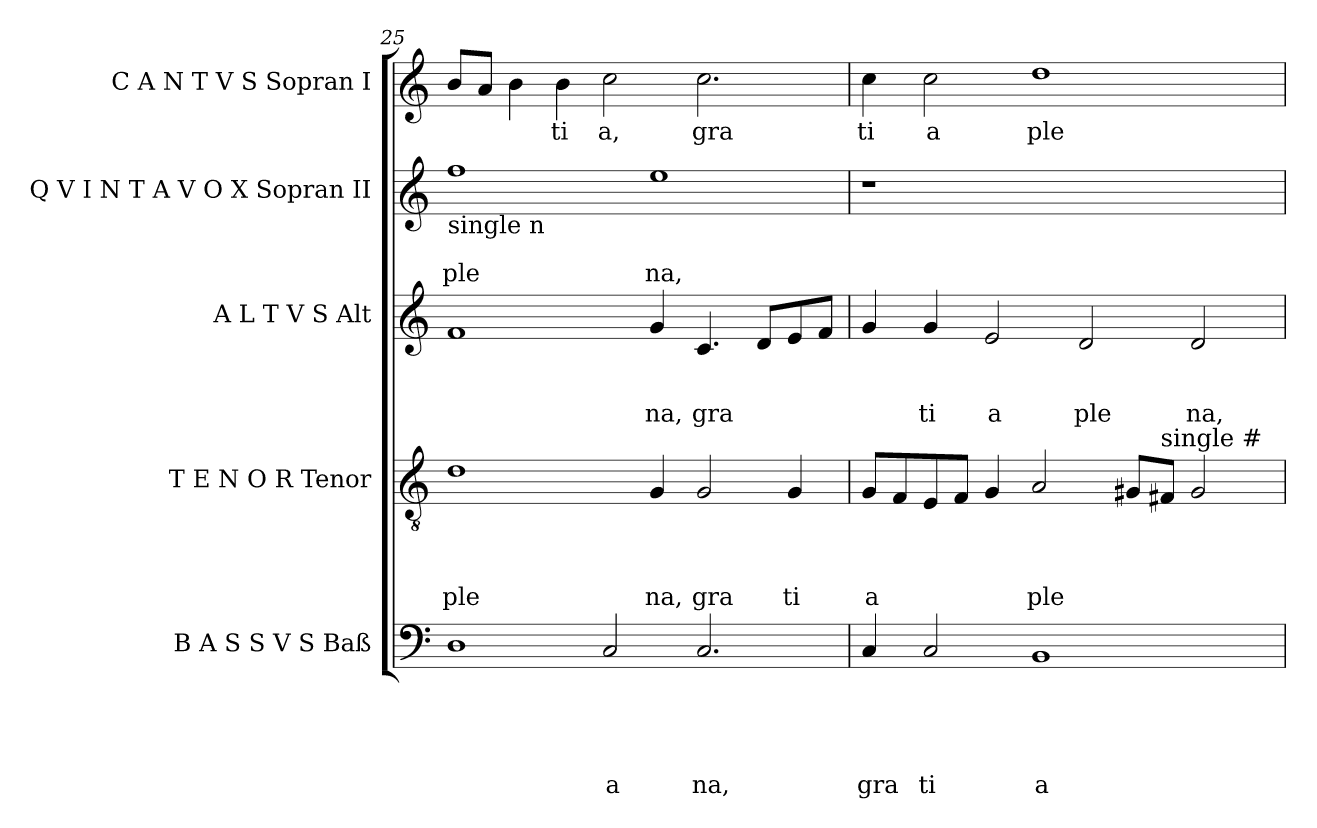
**kern	**text	**text	**text	**text	**text	**kern	**text	**text	**text	**text	**kern	**text	**text	**text	**kern	**text	**text	**kern	**text
*part5	*part5	*part5	*part5	*part5	*part5	*part4	*part4	*part4	*part4	*part4	*part3	*part3	*part3	*part3	*part2	*part2	*part2	*part1	*part1
*staff5	*staff5	*staff5	*staff5	*staff5	*staff5	*staff4	*staff4	*staff4	*staff4	*staff4	*staff3	*staff3	*staff3	*staff3	*staff2	*staff2	*staff2	*staff1	*staff1
*I"B A S S V S Baß	*	*	*	*	*	*I"T E N O R Tenor	*	*	*	*	*I"A L T V S Alt	*	*	*	*I"Q V I N T A V O X Sopran II	*	*	*I"C A N T V S Sopran I	*
*clefF4	*	*	*	*	*	*clefGv2	*	*	*	*	*clefG2	*	*	*	*clefG2	*	*	*clefG2	*
*k[]	*	*	*	*	*	*k[]	*	*	*	*	*k[]	*	*	*	*k[]	*	*	*k[]	*
*C:	*	*	*	*	*	*C:	*	*	*	*	*C:	*	*	*	*C:	*	*	*C:	*
=25	=25	=25	=25	=25	=25	=25	=25	=25	=25	=25	=25	=25	=25	=25	=25	=25	=25	=25	=25
*^	*	*	*	*	*	*	*	*	*	*	*	*	*	*	*	*	*	*	*
!	!	!	!	!	!	!	!	!	!	!	!	!	!	!	!	!LO:TX:b:t=single n	!	!	!	!
!	!	!	!	!	!	!	!	!	!	!	!LO:LY:b	!	!	!	!	!	!	!LO:LY:b	!	!
1D	2.ryy	.	.	.	.	.	1d	.	.	.	ple	1f	.	.	.	1ff	.	ple	8b/L	.
.	.	.	.	.	.	.	.	.	.	.	.	.	.	.	.	.	.	.	8a/J	.
.	.	.	.	.	.	.	.	.	.	.	.	.	.	.	.	.	.	.	4b\	.
!	!	!	!	!	!	!	!	!	!	!	!	!	!	!	!	!	!	!	!	!LO:LY:b
.	.	.	.	.	.	.	.	.	.	.	.	.	.	.	.	.	.	.	4b\	ti
!	!	!	!	!	!	!LO:LY:b	!	!	!	!	!	!	!	!	!	!	!	!	!	!LO:LY:b
.	2C/	.	.	.	.	a	.	.	.	.	.	.	.	.	.	.	.	.	2cc\	a,
!	!	!	!	!	!	!	!	!	!	!	!LO:LY:b	!	!	!	!LO:LY:b	!	!	!LO:LY:b	!	!
1ryy	.	.	.	.	.	.	4G/	.	.	.	na,	4g/	.	.	na,	1ee	.	na,	.	.
!	!	!	!	!	!	!LO:LY:b	!	!	!	!	!LO:LY:b	!	!	!	!LO:LY:b	!	!	!	!	!LO:LY:b
.	2.C/	.	.	.	.	na,	2G/	.	.	.	gra	4.c/	.	.	gra	.	.	.	2.cc\	gra
.	.	.	.	.	.	.	.	.	.	.	.	8d/L	.	.	.	.	.	.	.	.
!	!	!	!	!	!	!	!	!	!	!	!LO:LY:b	!	!	!	!	!	!	!	!	!
.	.	.	.	.	.	.	4G/	.	.	.	ti	8e/	.	.	.	.	.	.	.	.
.	.	.	.	.	.	.	.	.	.	.	.	8f/J	.	.	.	.	.	.	.	.
*v	*v	*	*	*	*	*	*	*	*	*	*	*	*	*	*	*	*	*	*	*
=26	=26	=26	=26	=26	=26	=26	=26	=26	=26	=26	=26	=26	=26	=26	=26	=26	=26	=26	=26
!	!	!	!	!	!LO:LY:b	!	!	!	!	!LO:LY:b	!	!	!	!	!	!	!	!	!LO:LY:b
4C/	.	.	.	.	gra	8G/L	.	.	.	a	4g/	.	.	.	1r	.	.	4cc\	ti
.	.	.	.	.	.	8F/	.	.	.	.	.	.	.	.	.	.	.	.	.
!	!	!	!	!	!LO:LY:b	!	!	!	!	!	!	!	!	!LO:LY:b	!	!	!	!	!LO:LY:b
2C/	.	.	.	.	ti	8E/	.	.	.	.	4g/	.	.	ti	.	.	.	2cc\	a
.	.	.	.	.	.	8F/J	.	.	.	.	.	.	.	.	.	.	.	.	.
!	!	!	!	!	!	!	!	!	!	!	!	!	!	!LO:LY:b	!	!	!	!	!
.	.	.	.	.	.	4G/	.	.	.	.	2e/	.	.	a	.	.	.	.	.
!	!	!	!	!	!LO:LY:b	!	!	!	!	!LO:LY:b	!	!	!	!	!	!	!	!	!LO:LY:b
1BB	.	.	.	.	a	2A/	.	.	.	ple	.	.	.	.	.	.	.	1dd	ple
!	!	!	!	!	!	!	!	!	!	!	!	!	!	!LO:LY:b	!	!	!	!	!
.	.	.	.	.	.	.	.	.	.	.	2d/	.	.	ple	1ryy	.	.	.	.
.	.	.	.	.	.	8G#X/L	.	.	.	.	.	.	.	.	.	.	.	.	.
!	!	!	!	!	!	!LO:TX:a:t=single #	!	!	!	!	!	!	!	!	!	!	!	!	!
.	.	.	.	.	.	8F#/J	.	.	.	.	.	.	.	.	.	.	.	.	.
!	!	!	!	!	!	!	!	!	!	!	!	!	!	!LO:LY:b	!	!	!	!	!
.	.	.	.	.	.	2G#/	.	.	.	.	2d/	.	.	na,	.	.	.	.	.
4ryy	.	.	.	.	.	.	.	.	.	.	.	.	.	.	.	.	.	4ryy	.
=	=	=	=	=	=	=	=	=	=	=	=	=	=	=	=	=	=	=	=
*-	*-	*-	*-	*-	*-	*-	*-	*-	*-	*-	*-	*-	*-	*-	*-	*-	*-	*-	*-
